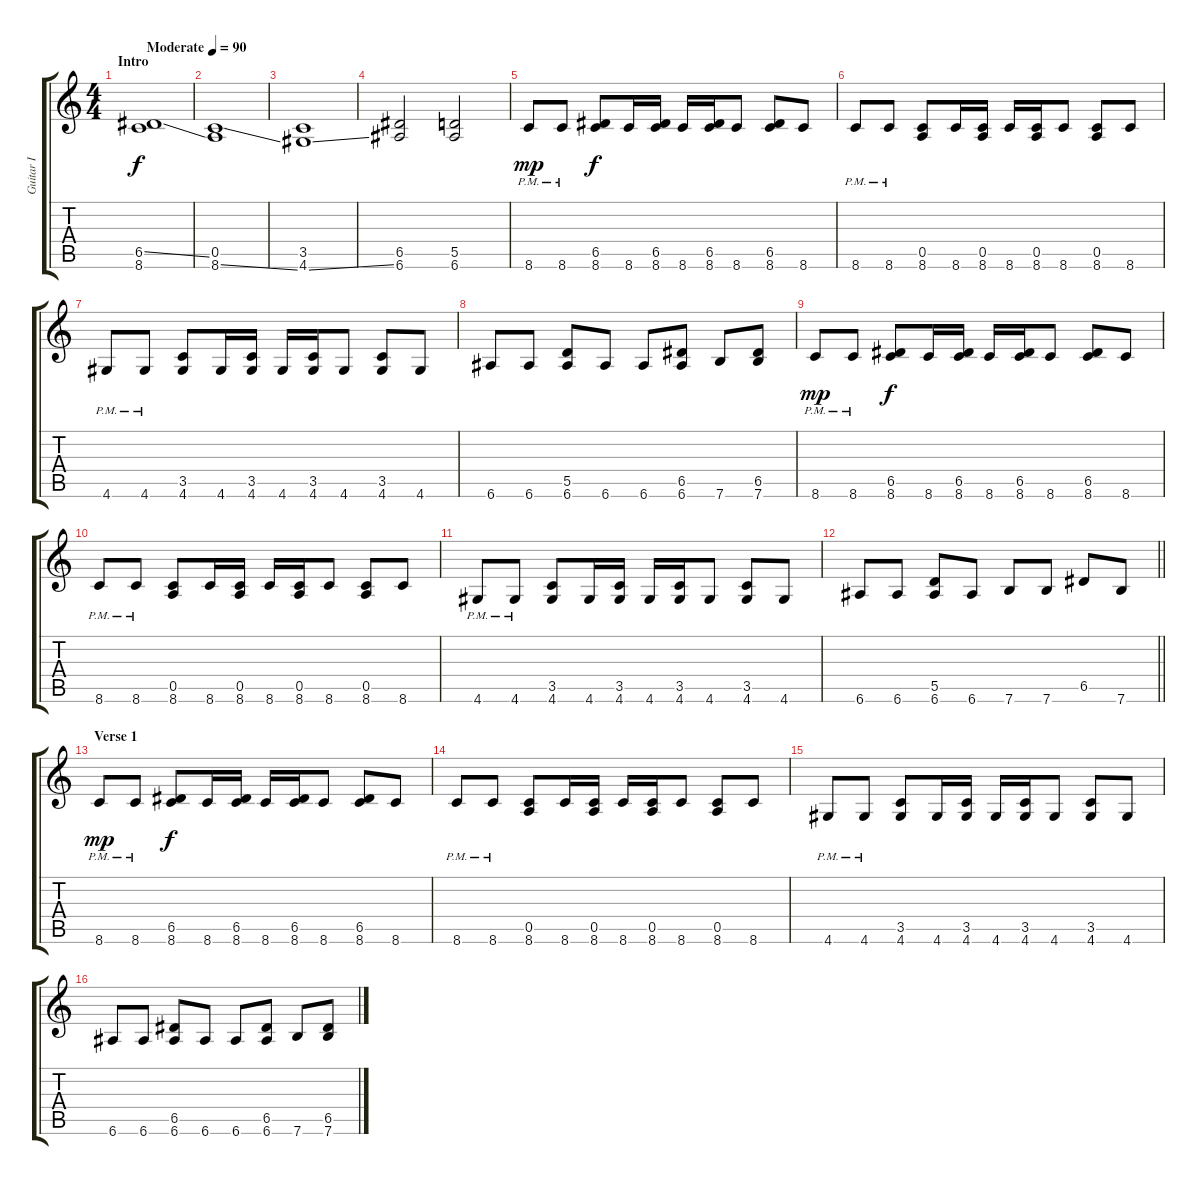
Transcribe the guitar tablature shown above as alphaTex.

\track ("Guitar I" "Guitar I") {instrument electricguitarclean}
\staff {score tabs}
\tuning (E4 B3 G3 D3 A2 E2) {hide}
\ts (4 4)
\section ("" "Intro")
\tempo (90 "Moderate")
\clef g2
\ks c
(6.5{ss} 8.6).1{dy f instrument electricguitarclean} |
(0.5 8.6{ss}).1 |
(3.5 4.6{ss}).1 |
(6.5 6.6).2 (5.5 6.6).2 |
8.6{pm}.8{dy mp volume 7 instrument overdrivenguitar} 8.6{pm}.8 (6.5 8.6).8{dy f} 8.6.16 (6.5 8.6).16 8.6.16 (6.5 8.6).16 8.6.8 (6.5 8.6).8 8.6.8 |
8.6{pm}.8 8.6{pm}.8 (0.5 8.6).8 8.6.16 (0.5 8.6).16 8.6.16 (0.5 8.6).16 8.6.8 (0.5 8.6).8 8.6.8 |
4.6{pm}.8 4.6{pm}.8 (3.5 4.6).8 4.6.16 (3.5 4.6).16 4.6.16 (3.5 4.6).16 4.6.8 (3.5 4.6).8 4.6.8 |
6.6.8 6.6.8 (5.5 6.6).8 6.6.8 6.6.8 (6.5 6.6).8 7.6.8 (6.5 7.6).8 |
8.6{pm}.8{dy mp} 8.6{pm}.8 (6.5 8.6).8{dy f} 8.6.16 (6.5 8.6).16 8.6.16 (6.5 8.6).16 8.6.8 (6.5 8.6).8 8.6.8 |
8.6{pm}.8 8.6{pm}.8 (0.5 8.6).8 8.6.16 (0.5 8.6).16 8.6.16 (0.5 8.6).16 8.6.8 (0.5 8.6).8 8.6.8 |
4.6{pm}.8 4.6{pm}.8 (3.5 4.6).8 4.6.16 (3.5 4.6).16 4.6.16 (3.5 4.6).16 4.6.8 (3.5 4.6).8 4.6.8 |
\barLineRight lightlight
6.6.8 6.6.8 (5.5 6.6).8 6.6.8 7.6.8 7.6.8 6.5.8 7.6.8 |
\section ("" "Verse 1")
8.6{pm}.8{dy mp} 8.6{pm}.8 (6.5 8.6).8{dy f} 8.6.16 (6.5 8.6).16 8.6.16 (6.5 8.6).16 8.6.8 (6.5 8.6).8 8.6.8 |
8.6{pm}.8 8.6{pm}.8 (0.5 8.6).8 8.6.16 (0.5 8.6).16 8.6.16 (0.5 8.6).16 8.6.8 (0.5 8.6).8 8.6.8 |
4.6{pm}.8 4.6{pm}.8 (3.5 4.6).8 4.6.16 (3.5 4.6).16 4.6.16 (3.5 4.6).16 4.6.8 (3.5 4.6).8 4.6.8 |
6.6.8 6.6.8 (6.5 6.6).8 6.6.8 6.6.8 (6.5 6.6).8 7.6.8 (6.5 7.6).8
